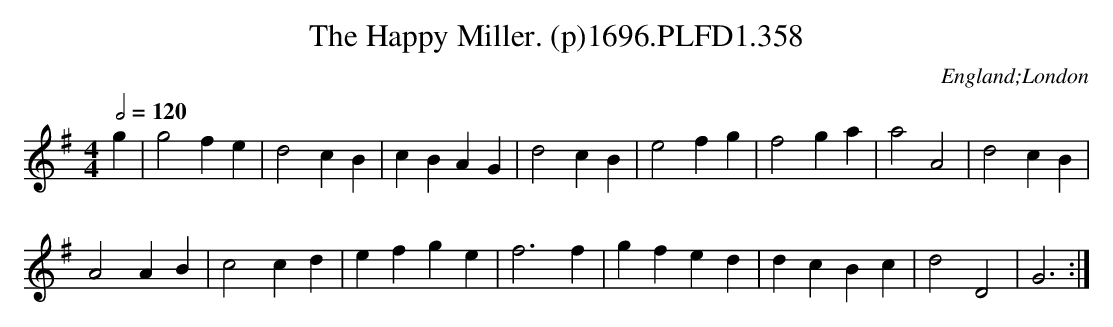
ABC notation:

X:1
T:Happy Miller. (p)1696.PLFD1.358, The
M:4/4
L:1/4
Q:1/2=120
O:England;London
K:G
g|g2fe|d2cB|cBAG|d2cB|e2fg|f2ga|a2A2|d2cB|
A2AB|c2cd|efge|f3f|gfed|dcBc|d2D2|G3:|
